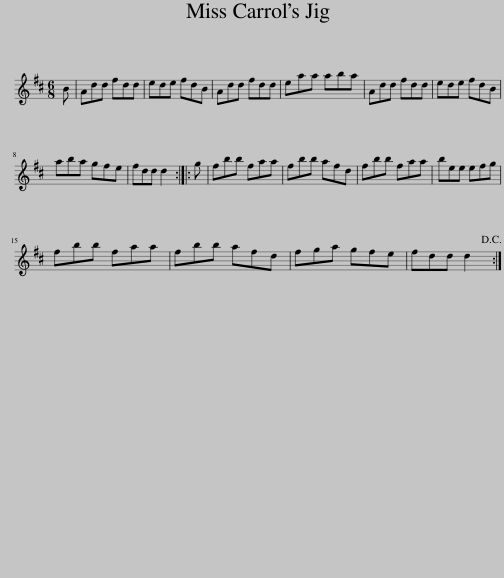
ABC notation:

X:1
L:1/8
M:6/8
I:linebreak $
K:D
V:1 treble
V:1
 B | Add fdd | ede fdB | Add fdd | eaa aba | %5
 Add fdd | ede fdB |$ aba gfe | fdd d2 :: g | %10
 fbb faa | fbb afd | fbb faa | bee efg |$ fbb faa | %15
 fbb afd | fga gfe | fdd d2!D.C.! :| %18
